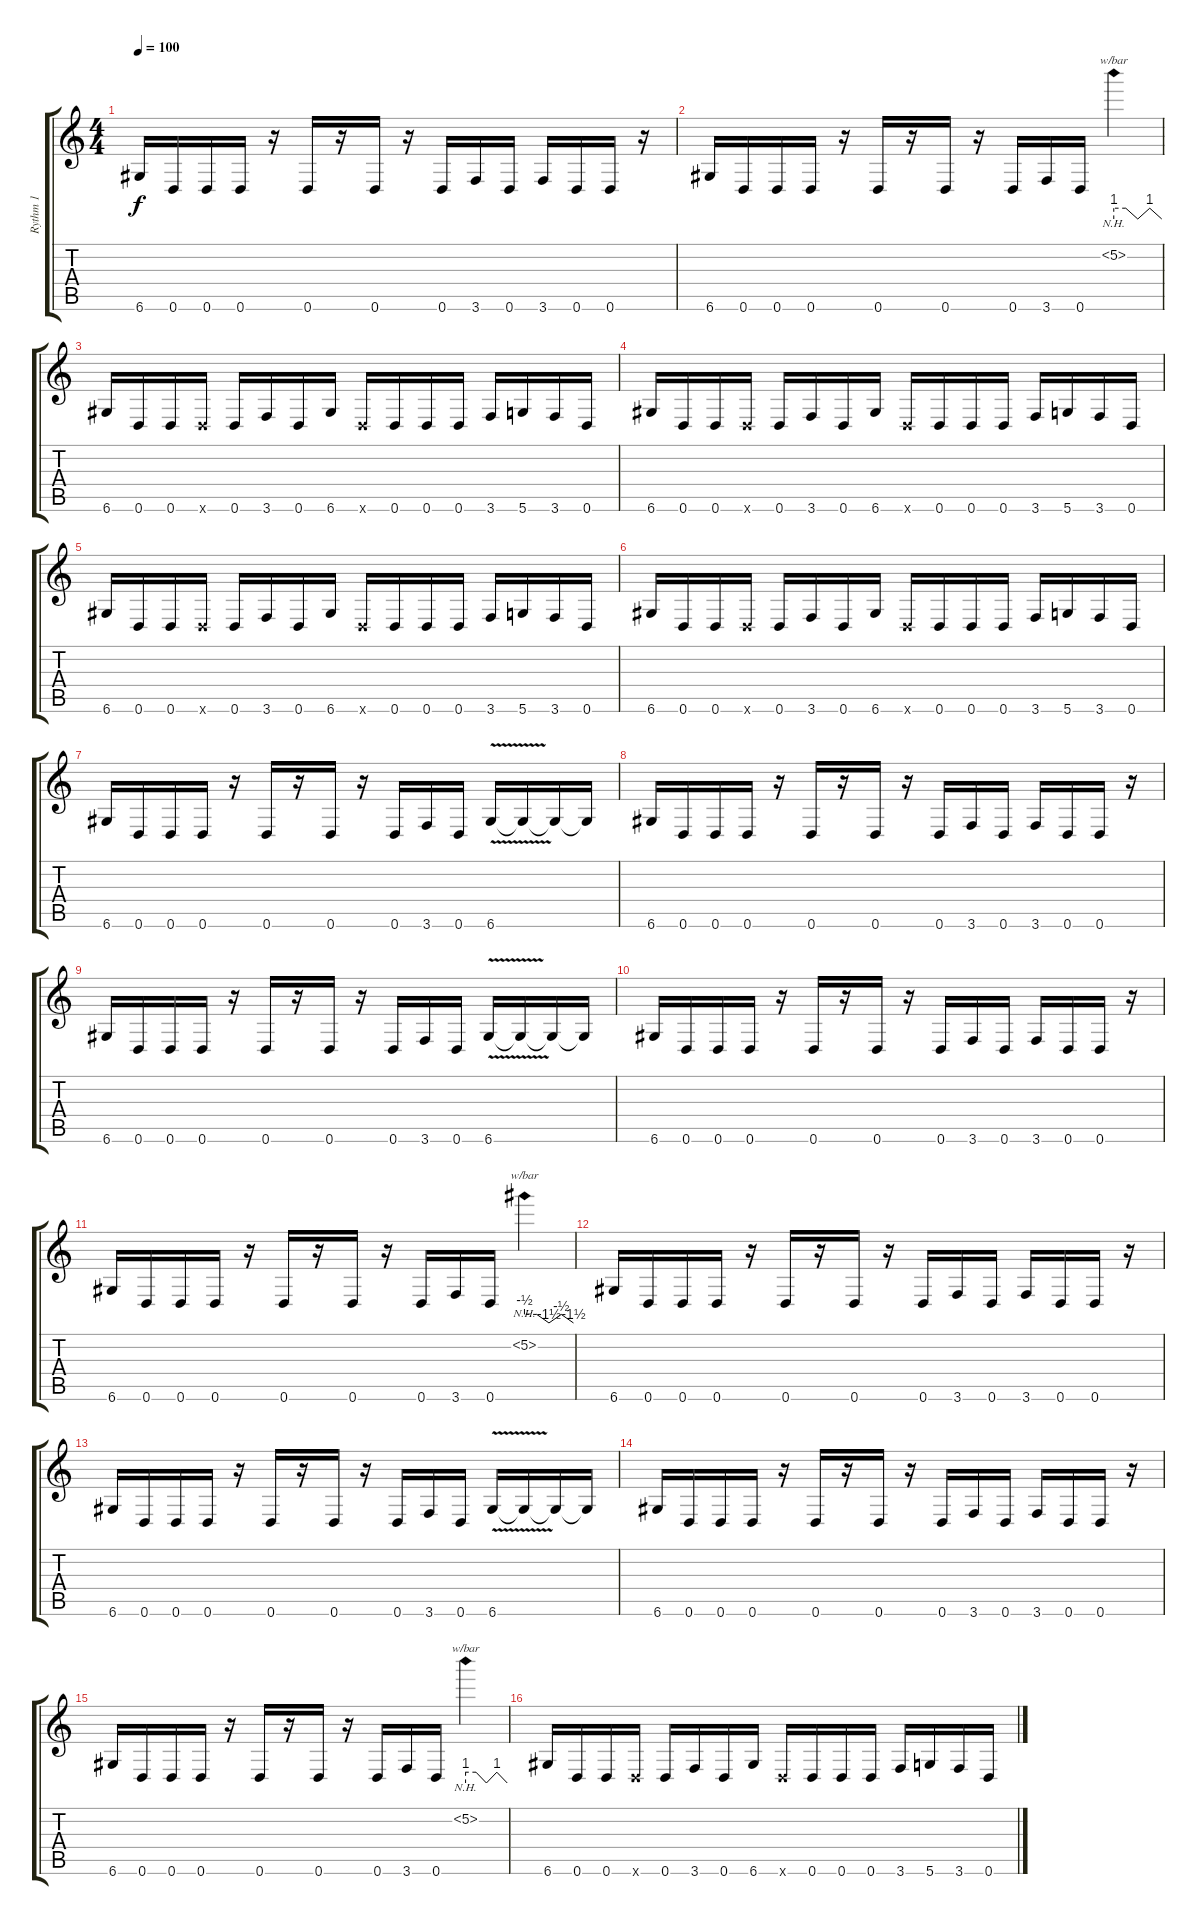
\track ("Rythm 1" "Rythm 1") {instrument distortionguitar}
\staff {score tabs}
\tuning (D4 A3 F3 C3 G2 D2) {hide}
\ts (4 4)
\tempo 100
\clef g2
\ks c
6.6.16{dy f} 0.6.16 0.6.16 0.6.16 r.16 0.6.16 r.16 0.6.16 r.16 0.6.16 3.6.16 0.6.16 3.6.16 0.6.16 0.6.16 r.16 |
6.6.16 0.6.16 0.6.16 0.6.16 r.16 0.6.16 r.16 0.6.16 r.16 0.6.16 3.6.16 0.6.16 5.2{nh}.4{tbe (custom default 0 4 15 4 30 0 45 4 60 0)} |
6.6.16 0.6.16 0.6.16 0.6{x}.16 0.6.16 3.6.16 0.6.16 6.6.16 0.6{x}.16 0.6.16 0.6.16 0.6.16 3.6.16 5.6.16 3.6.16 0.6.16 |
6.6.16 0.6.16 0.6.16 0.6{x}.16 0.6.16 3.6.16 0.6.16 6.6.16 0.6{x}.16 0.6.16 0.6.16 0.6.16 3.6.16 5.6.16 3.6.16 0.6.16 |
6.6.16 0.6.16 0.6.16 0.6{x}.16 0.6.16 3.6.16 0.6.16 6.6.16 0.6{x}.16 0.6.16 0.6.16 0.6.16 3.6.16 5.6.16 3.6.16 0.6.16 |
6.6.16 0.6.16 0.6.16 0.6{x}.16 0.6.16 3.6.16 0.6.16 6.6.16 0.6{x}.16 0.6.16 0.6.16 0.6.16 3.6.16 5.6.16 3.6.16 0.6.16 |
6.6.16 0.6.16 0.6.16 0.6.16 r.16 0.6.16 r.16 0.6.16 r.16 0.6.16 3.6.16 0.6.16 6.6{v}.16 6.6{t}.16 6.6{t}.16 6.6{t}.16 |
6.6.16 0.6.16 0.6.16 0.6.16 r.16 0.6.16 r.16 0.6.16 r.16 0.6.16 3.6.16 0.6.16 3.6.16 0.6.16 0.6.16 r.16 |
6.6.16 0.6.16 0.6.16 0.6.16 r.16 0.6.16 r.16 0.6.16 r.16 0.6.16 3.6.16 0.6.16 6.6{v}.16 6.6{t}.16 6.6{t}.16 6.6{t}.16 |
6.6.16 0.6.16 0.6.16 0.6.16 r.16 0.6.16 r.16 0.6.16 r.16 0.6.16 3.6.16 0.6.16 3.6.16 0.6.16 0.6.16 r.16 |
6.6.16 0.6.16 0.6.16 0.6.16 r.16 0.6.16 r.16 0.6.16 r.16 0.6.16 3.6.16 0.6.16 5.2{nh}.4{tbe (custom default 0 -2 15 -2 30 -6 45 -2 60 -6)} |
6.6.16 0.6.16 0.6.16 0.6.16 r.16 0.6.16 r.16 0.6.16 r.16 0.6.16 3.6.16 0.6.16 3.6.16 0.6.16 0.6.16 r.16 |
6.6.16 0.6.16 0.6.16 0.6.16 r.16 0.6.16 r.16 0.6.16 r.16 0.6.16 3.6.16 0.6.16 6.6{v}.16 6.6{t}.16 6.6{t}.16 6.6{t}.16 |
6.6.16 0.6.16 0.6.16 0.6.16 r.16 0.6.16 r.16 0.6.16 r.16 0.6.16 3.6.16 0.6.16 3.6.16 0.6.16 0.6.16 r.16 |
6.6.16 0.6.16 0.6.16 0.6.16 r.16 0.6.16 r.16 0.6.16 r.16 0.6.16 3.6.16 0.6.16 5.2{nh}.4{tbe (custom default 0 4 15 4 30 0 45 4 60 0)} |
6.6.16 0.6.16 0.6.16 0.6{x}.16 0.6.16 3.6.16 0.6.16 6.6.16 0.6{x}.16 0.6.16 0.6.16 0.6.16 3.6.16 5.6.16 3.6.16 0.6.16
